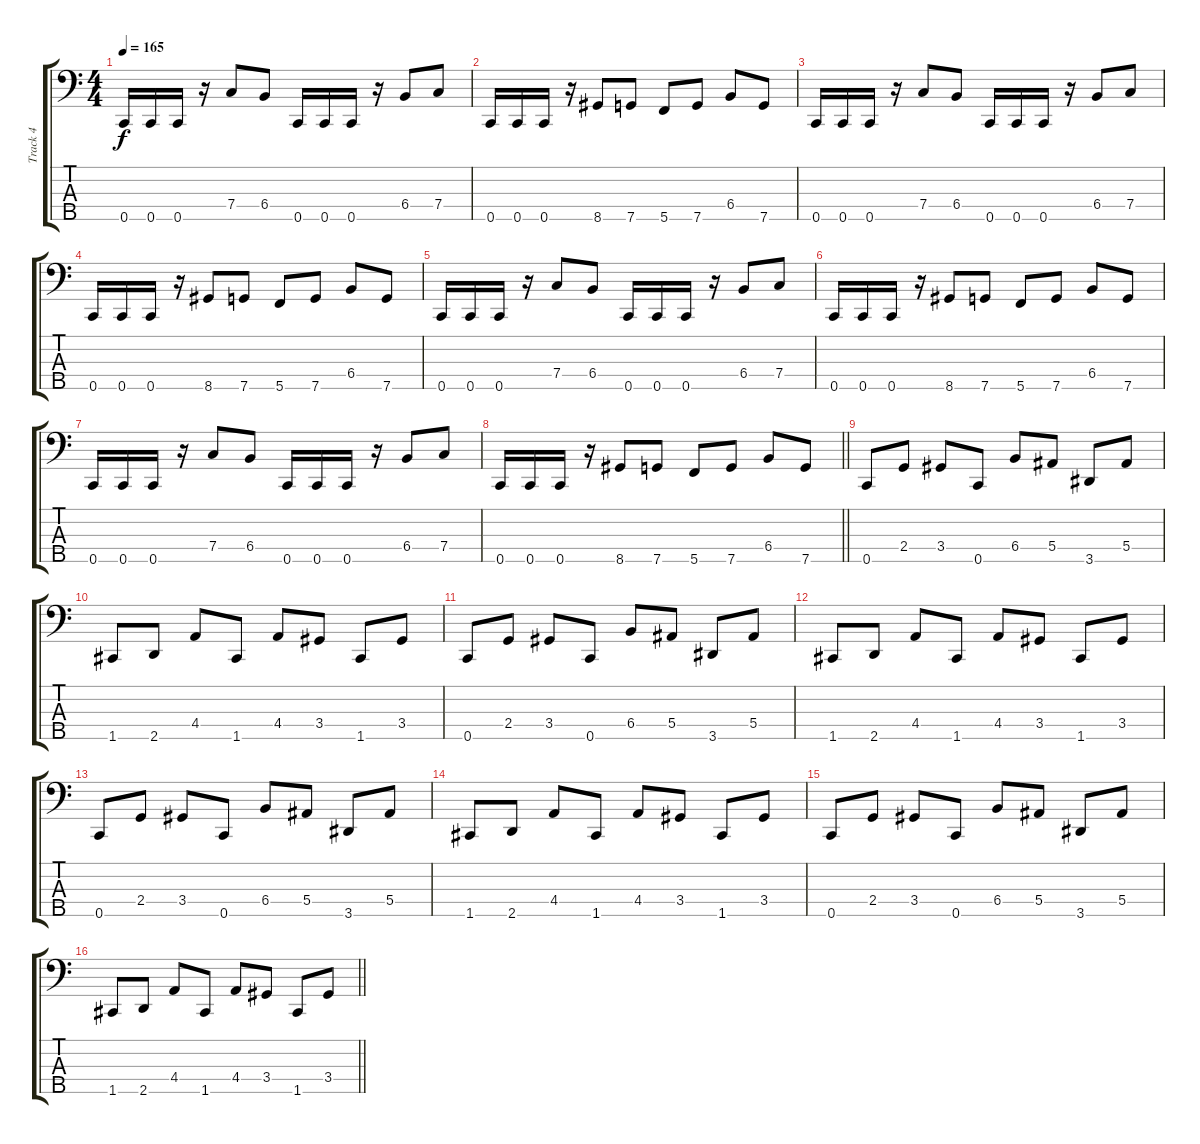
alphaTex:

\track ("Track 4" "Track 4") {instrument electricbassfinger}
\staff {score tabs}
\tuning (G2 Eb2 Bb1 F1 C1) {hide}
\ts (4 4)
\tempo 165
\clef f4
\ks c
0.5.16{dy f} 0.5.16 0.5.16 r.16 7.4.8 6.4.8 0.5.16 0.5.16 0.5.16 r.16 6.4.8 7.4.8 |
0.5.16 0.5.16 0.5.16 r.16 8.5.8 7.5.8 5.5.8 7.5.8 6.4.8 7.5.8 |
0.5.16 0.5.16 0.5.16 r.16 7.4.8 6.4.8 0.5.16 0.5.16 0.5.16 r.16 6.4.8 7.4.8 |
0.5.16 0.5.16 0.5.16 r.16 8.5.8 7.5.8 5.5.8 7.5.8 6.4.8 7.5.8 |
0.5.16 0.5.16 0.5.16 r.16 7.4.8 6.4.8 0.5.16 0.5.16 0.5.16 r.16 6.4.8 7.4.8 |
0.5.16 0.5.16 0.5.16 r.16 8.5.8 7.5.8 5.5.8 7.5.8 6.4.8 7.5.8 |
0.5.16 0.5.16 0.5.16 r.16 7.4.8 6.4.8 0.5.16 0.5.16 0.5.16 r.16 6.4.8 7.4.8 |
\barLineRight lightlight
0.5.16 0.5.16 0.5.16 r.16 8.5.8 7.5.8 5.5.8 7.5.8 6.4.8 7.5.8 |
0.5.8 2.4.8 3.4.8 0.5.8 6.4.8 5.4.8 3.5.8 5.4.8 |
1.5.8 2.5.8 4.4.8 1.5.8 4.4.8 3.4.8 1.5.8 3.4.8 |
0.5.8 2.4.8 3.4.8 0.5.8 6.4.8 5.4.8 3.5.8 5.4.8 |
1.5.8 2.5.8 4.4.8 1.5.8 4.4.8 3.4.8 1.5.8 3.4.8 |
0.5.8 2.4.8 3.4.8 0.5.8 6.4.8 5.4.8 3.5.8 5.4.8 |
1.5.8 2.5.8 4.4.8 1.5.8 4.4.8 3.4.8 1.5.8 3.4.8 |
0.5.8 2.4.8 3.4.8 0.5.8 6.4.8 5.4.8 3.5.8 5.4.8 |
\barLineRight lightlight
1.5.8 2.5.8 4.4.8 1.5.8 4.4.8 3.4.8 1.5.8 3.4.8
